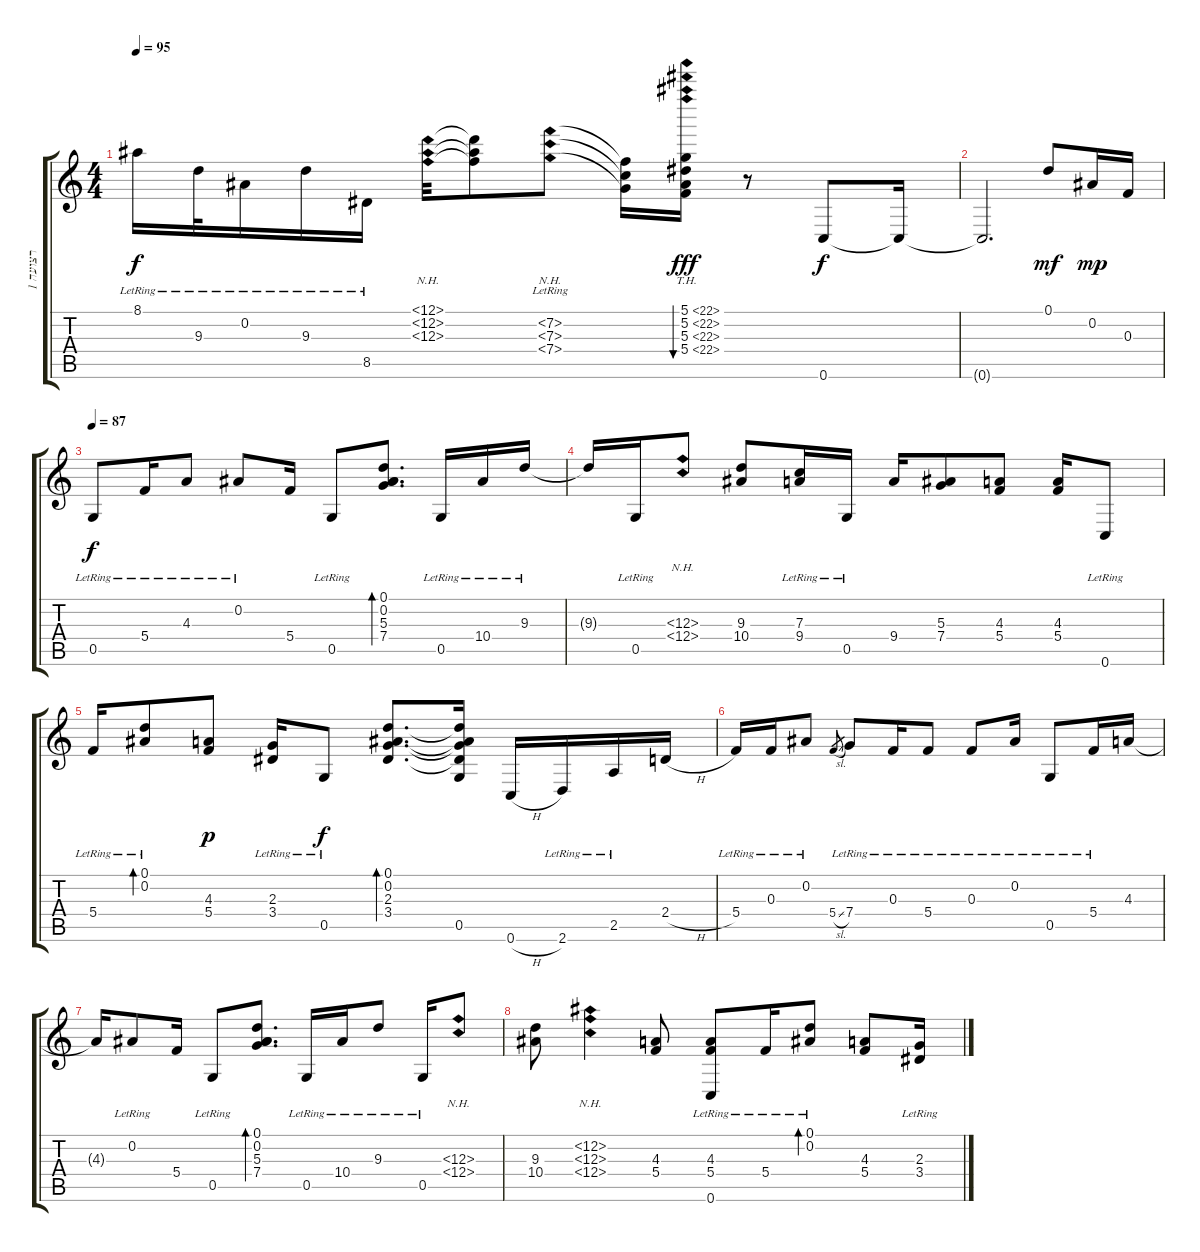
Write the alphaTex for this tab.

\track ("רצועה 1" "רצועה 1") {instrument acousticguitarsteel}
\staff {score tabs}
\tuning (D4 Bb3 F3 C3 G2 C2) {hide}
\ts (4 4)
\tempo 95
\clef g2
\ks c
8.1{lr}.16{dy f} 9.3{lr}.32 0.2{lr}.16 9.3{lr}.16 8.5{lr}.16 (12.1{nh} 12.2{nh} 12.3{nh}).32 (12.1{t} 12.2{t} 12.3{t}).8 (7.2{nh} 7.3{nh} 7.4{nh lr}).8 (7.2{t} 7.3{t} 7.4{t}).16 (5.1{th 17} 5.2{th 17} 5.3{th 17} 5.4{th 17}).16{bu 120 dy fff} r.8 0.6.8{dy f} 0.6{t}.16 |
0.6{t}.2{d} 0.1.8{dy mf} 0.2.16{dy mp} 0.3.16 |
\tempo 87
0.5{lr}.8{dy f} 5.4{lr}.16 4.3{lr}.8 0.2{lr}.8 5.4.16 0.5{lr}.8 (0.1 0.2 5.3 7.4).8{d bd 480} 0.5{lr}.16 10.4{lr}.16 9.3{lr}.16 |
9.3{t}.16 0.5{lr}.16 (12.3{nh} 12.4{nh}).8 (9.3 10.4).8 (7.3 9.4{lr}).16 0.5{lr}.16 9.4.16 (5.3 7.4).8 (4.3 5.4).8 (4.3 5.4).16 0.6{lr}.8 |
5.4{lr}.16 (0.1 0.2{lr}).8{bd 480} (4.3 5.4).8{dy p} (2.3{lr} 3.4{lr}).16 0.5{lr}.8{dy f} (0.1 0.2 2.3 3.4).8{d bd 480} (0.1{t} 0.2{t} 2.3{t} 3.4{t} 0.5).16 0.6{h}.16 2.6{lr}.16 2.5{lr}.16 2.4{h}.16 |
5.4{lr}.16 0.3{lr}.16 0.2{lr}.8 5.4{sl}.8{gr} 7.4{lr}.8 0.3{lr}.16 5.4{lr}.8 0.3{lr}.8 0.2{lr}.16 0.5{lr}.8 5.4{lr}.16 4.3.16 |
4.3{t}.16 0.2{lr}.8 5.4.16 0.5{lr}.8 (0.1 0.2 5.3 7.4).8{d bd 480} 0.5{lr}.16 10.4{lr}.16 9.3{lr}.8 0.5{lr}.16 (12.3{nh} 12.4{nh}).8 |
(9.3 10.4).8 (12.2{nh} 12.3{nh} 12.4{nh}).4 (4.3 5.4).8 (4.3{lr} 5.4 0.6{lr}).8 5.4{lr}.16 (0.1{lr} 0.2{lr}).8{bd 480} (4.3 5.4).8 (2.3{lr} 3.4{lr}).16
